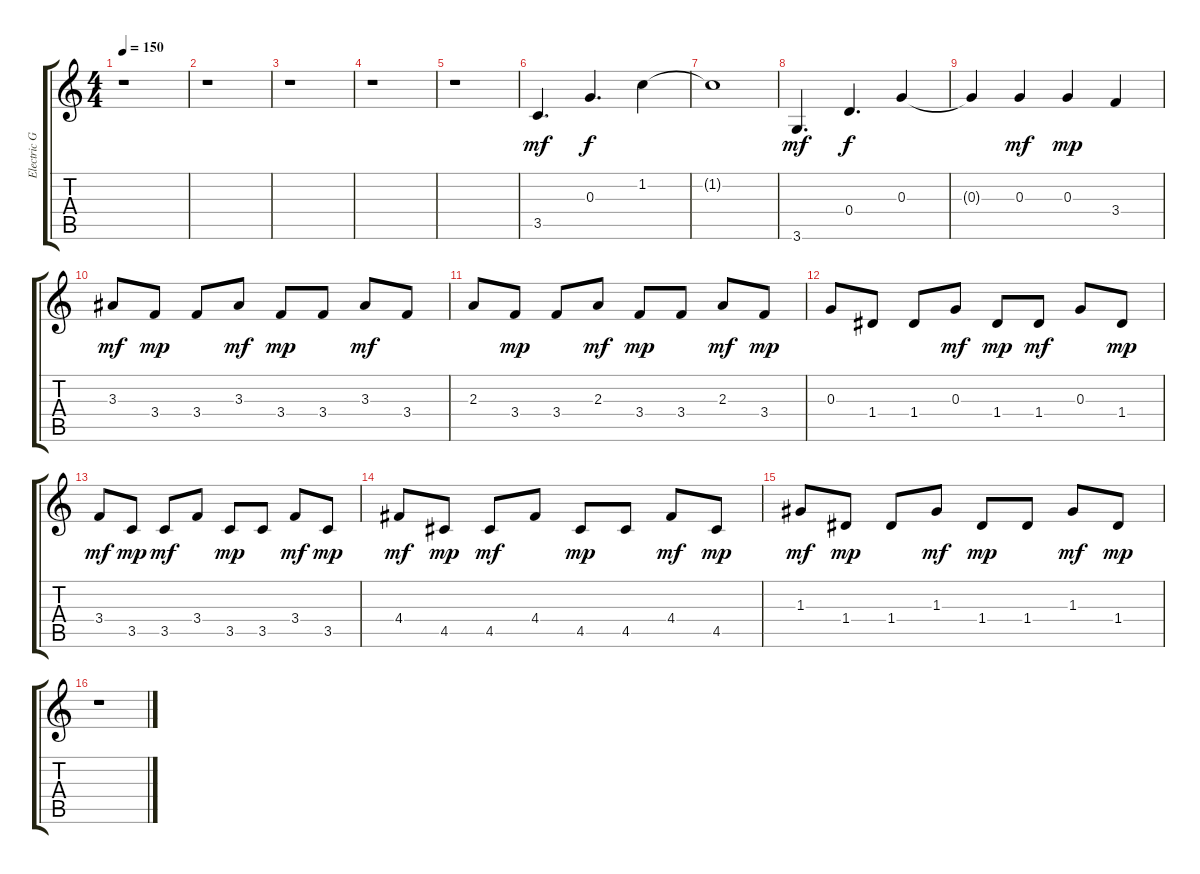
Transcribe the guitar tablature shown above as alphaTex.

\track ("Electric G" "Electric G") {instrument overdrivenguitar}
\staff {score tabs}
\tuning (E4 B3 G3 D3 A2 E2) {hide}
\ts (4 4)
\tempo 150
\clef g2
\ks c
r.1{dy f} |
r.1 |
r.1 |
r.1 |
r.1 |
3.5.4{d dy mf volume 11} 0.3.4{d dy f} 1.2.4 |
1.2{t}.1 |
3.6.4{d dy mf} 0.4.4{d dy f} 0.3.4 |
0.3{t}.4 0.3.4{dy mf} 0.3.4{dy mp} 3.4.4 |
3.3.8{dy mf} 3.4.8{dy mp} 3.4.8 3.3.8{dy mf} 3.4.8{dy mp} 3.4.8 3.3.8{dy mf} 3.4.8 |
2.3.8 3.4.8{dy mp} 3.4.8 2.3.8{dy mf} 3.4.8{dy mp} 3.4.8 2.3.8{dy mf} 3.4.8{dy mp} |
0.3.8{volume 11} 1.4.8 1.4.8 0.3.8{dy mf} 1.4.8{dy mp} 1.4.8{dy mf} 0.3.8 1.4.8{dy mp} |
3.4.8{dy mf} 3.5.8{dy mp} 3.5.8{dy mf} 3.4.8 3.5.8{dy mp} 3.5.8 3.4.8{dy mf} 3.5.8{dy mp} |
4.4.8{dy mf} 4.5.8{dy mp} 4.5.8{dy mf} 4.4.8 4.5.8{dy mp} 4.5.8 4.4.8{dy mf} 4.5.8{dy mp} |
1.3.8{dy mf volume 11} 1.4.8{dy mp} 1.4.8 1.3.8{dy mf} 1.4.8{dy mp} 1.4.8 1.3.8{dy mf} 1.4.8{dy mp} |
r.1
